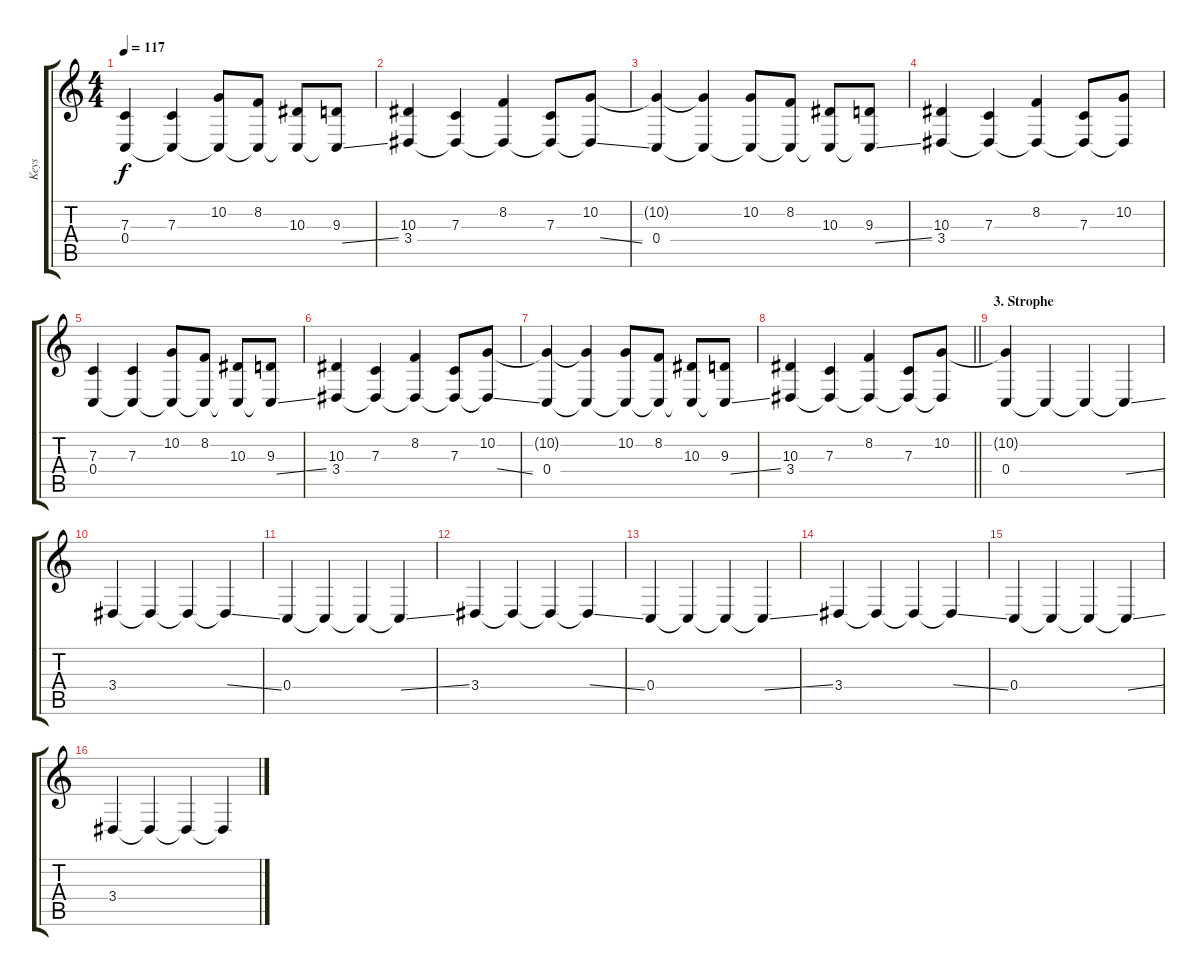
\track ("Keys" "Keys") {instrument lead2sawtooth}
\staff {score tabs}
\tuning (D4 A3 F3 C3 G2 C2) {hide}
\ts (4 4)
\tempo 117
\clef g2
\ks c
(7.3 0.4).4{dy f} (7.3 0.4{t}).4 (10.2 0.4{t}).8 (8.2 0.4{t}).8 (10.3 0.4{t}).8 (9.3 0.4{ss t}).8 |
(10.3 3.4).4 (7.3 3.4{t}).4 (8.2 3.4{t}).4 (7.3 3.4{t}).8 (10.2 3.4{ss t}).8 |
(10.2{t} 0.4).4 (10.2{t} 0.4{t}).4 (10.2 0.4{t}).8 (8.2 0.4{t}).8 (10.3 0.4{t}).8 (9.3 0.4{ss t}).8 |
(10.3 3.4).4 (7.3 3.4{t}).4 (8.2 3.4{t}).4 (7.3 3.4{t}).8 (10.2 3.4{t}).8 |
(7.3 0.4).4 (7.3 0.4{t}).4 (10.2 0.4{t}).8 (8.2 0.4{t}).8 (10.3 0.4{t}).8 (9.3 0.4{ss t}).8 |
(10.3 3.4).4 (7.3 3.4{t}).4 (8.2 3.4{t}).4 (7.3 3.4{t}).8 (10.2 3.4{ss t}).8 |
(10.2{t} 0.4).4 (10.2{t} 0.4{t}).4 (10.2 0.4{t}).8 (8.2 0.4{t}).8 (10.3 0.4{t}).8 (9.3 0.4{ss t}).8 |
\barLineRight lightlight
(10.3 3.4).4 (7.3 3.4{t}).4 (8.2 3.4{t}).4 (7.3 3.4{t}).8 (10.2 3.4{t}).8 |
\section ("" "3. Strophe")
(10.2{t} 0.4).4 0.4{t}.4 0.4{t}.4 0.4{ss t}.4 |
3.4.4 3.4{t}.4 3.4{t}.4 3.4{ss t}.4 |
0.4.4 0.4{t}.4 0.4{t}.4 0.4{ss t}.4 |
3.4.4 3.4{t}.4 3.4{t}.4 3.4{ss t}.4 |
0.4.4 0.4{t}.4 0.4{t}.4 0.4{ss t}.4 |
3.4.4 3.4{t}.4 3.4{t}.4 3.4{ss t}.4 |
0.4.4 0.4{t}.4 0.4{t}.4 0.4{ss t}.4 |
3.4.4 3.4{t}.4 3.4{t}.4 3.4{ss t}.4
